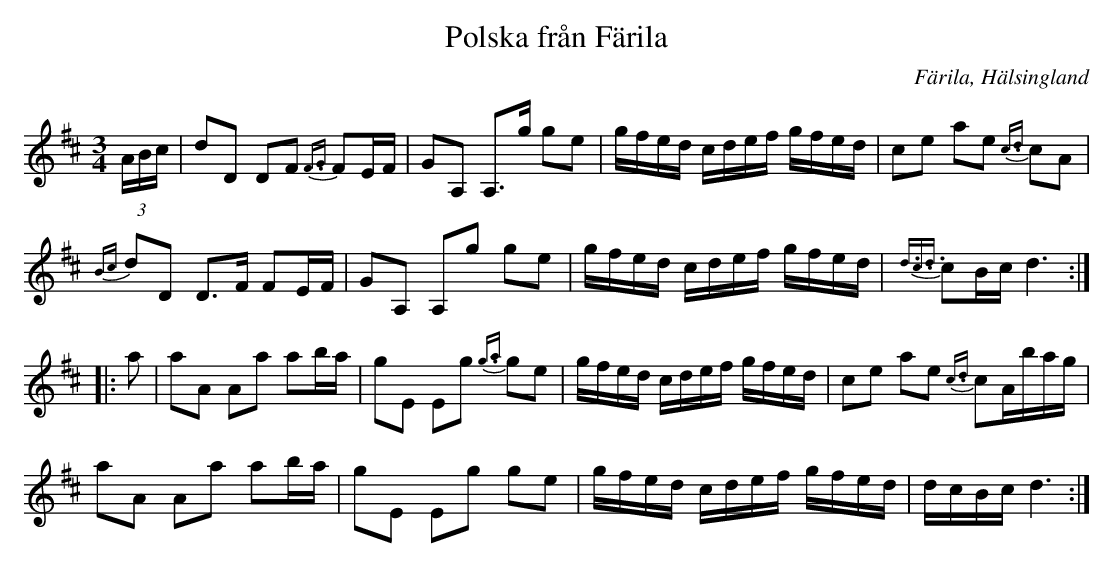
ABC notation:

X:1
T:Polska från Färila
O:Färila, Hälsingland
M:3/4
L:1/16
U:t=turn
K:D
(3ABc | d2D2 D2F2 {F3/2G5/3}F2EF | G2A,2 A,2>g2 g2e2 | gfed cdef gfed | c2e2 a2e2 {c3/2d5/3}c2A2 |
{Bc}d2D2 D2>F2 F2EF | G2A,2 A,2g2 g2e2 | gfed cdef gfed | {d3/2c3/2d3/2}c2Bc d6 ::
a2 | a2A2 A2a2 a2ba | g2E2 E2g2 {g3/2a5/3}g2e2 | gfed cdef gfed | c2e2 a2e2 {c3/2d5/3}c2A5/6b3/6a2/6g2/6 |
a2A2 A2a2 a2ba | g2E2 E2g2 g2e2 | gfed cdef gfed | dcBc d6 :|
